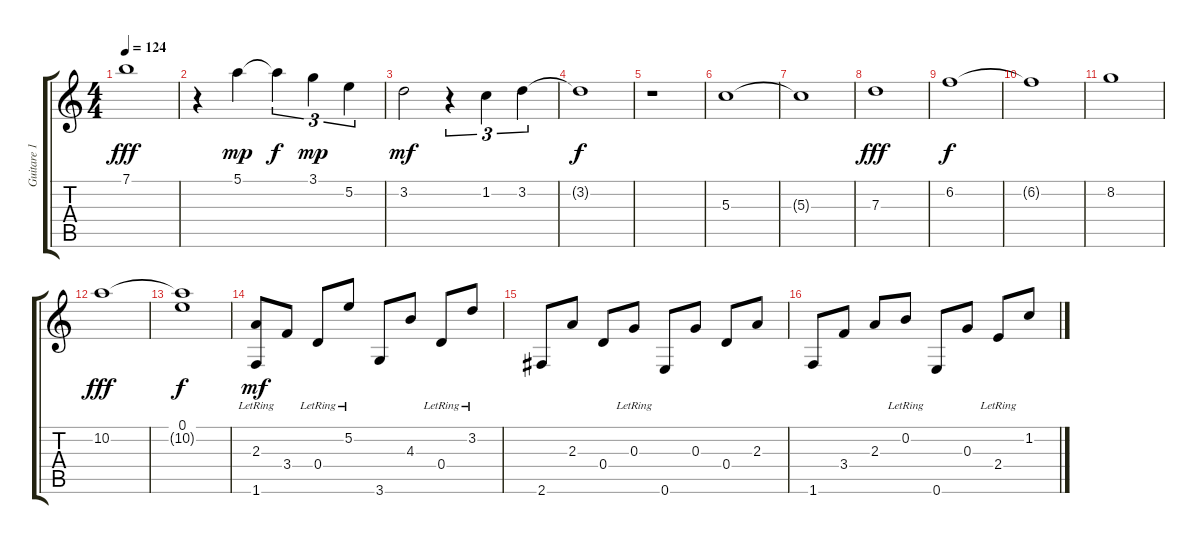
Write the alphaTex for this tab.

\track ("Guitare 1" "Guitare 1") {instrument acousticguitarsteel}
\staff {score tabs}
\tuning (E4 B3 G3 D3 A2 E2) {hide}
\ts (4 4)
\tempo 124
\clef g2
\ks c
7.1.1{dy fff} |
r.4 5.1.4{dy mp} 5.1{t}.4{tu (3 2) dy f} 3.1.4{tu (3 2) dy mp} 5.2.4{tu (3 2)} |
3.2.2{dy mf} r.4{tu (3 2)} 1.2.4{tu (3 2)} 3.2.4{tu (3 2)} |
3.2{t}.1{dy f} |
r.1 |
5.3.1 |
5.3{t}.1 |
7.3.1{dy fff} |
6.2.1{dy f} |
6.2{t}.1 |
8.2.1 |
10.2.1{dy fff} |
(0.1 10.2{t}).1{dy f} |
(2.3{lr} 1.6).8{dy mf} 3.4.8 0.4{lr}.8 5.2{lr}.8 3.6.8 4.3.8 0.4{lr}.8 3.2{lr}.8 |
2.6.8 2.3.8 0.4.8 0.3{lr}.8 0.6.8 0.3.8 0.4.8 2.3.8 |
1.6.8 3.4.8 2.3.8 0.2{lr}.8 0.6.8 0.3.8 2.4{lr}.8 1.2.8
